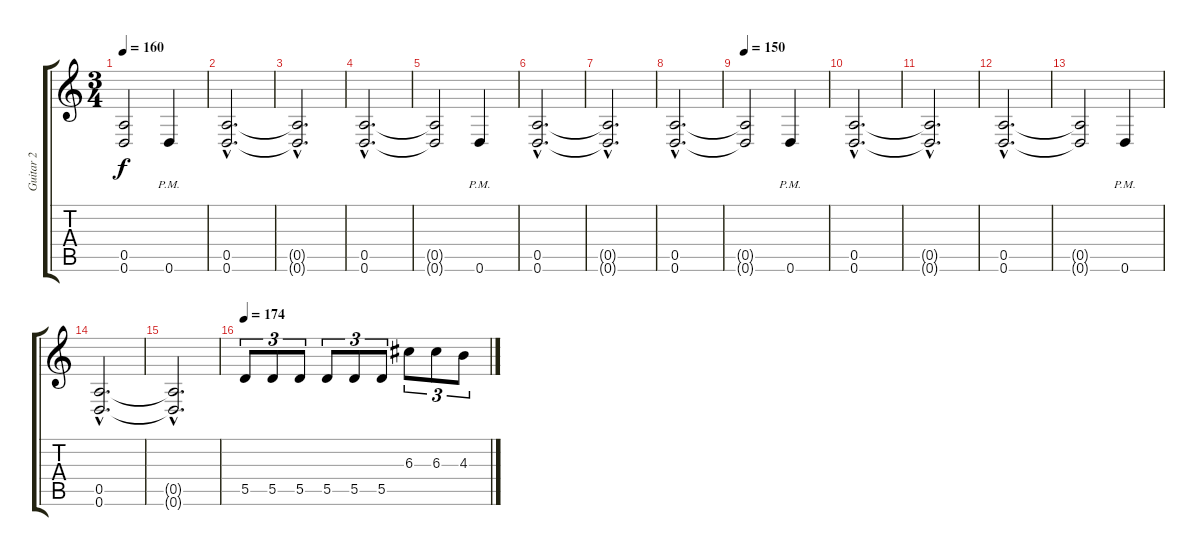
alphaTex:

\track ("Guitar 2" "Guitar 2") {instrument electricguitarmuted}
\staff {score tabs}
\tuning (E4 B3 G3 D3 A2 D2) {hide}
\ts (3 4)
\tempo 160
\clef g2
\ks c
(0.5{t} 0.6{t}).2{dy f} 0.6{pm}.4 |
(0.5{hac} 0.6{hac}).2{d} |
(0.5{hac t} 0.6{hac t}).2{d} |
(0.5{hac} 0.6{hac}).2{d} |
(0.5{t} 0.6{t}).2 0.6{pm}.4 |
(0.5{hac} 0.6{hac}).2{d} |
(0.5{hac t} 0.6{hac t}).2{d} |
(0.5{hac} 0.6{hac}).2{d} |
\tempo 150
(0.5{t} 0.6{t}).2 0.6{pm}.4 |
(0.5{hac} 0.6{hac}).2{d} |
(0.5{hac t} 0.6{hac t}).2{d} |
(0.5{hac} 0.6{hac}).2{d} |
(0.5{t} 0.6{t}).2 0.6{pm}.4 |
(0.5{hac} 0.6{hac}).2{d} |
(0.5{hac t} 0.6{hac t}).2{d} |
\tempo 174
5.5.8{tu (3 2)} 5.5.8{tu (3 2)} 5.5.8{tu (3 2)} 5.5.8{tu (3 2)} 5.5.8{tu (3 2)} 5.5.8{tu (3 2)} 6.3.8{tu (3 2)} 6.3.8{tu (3 2)} 4.3.8{tu (3 2)}
